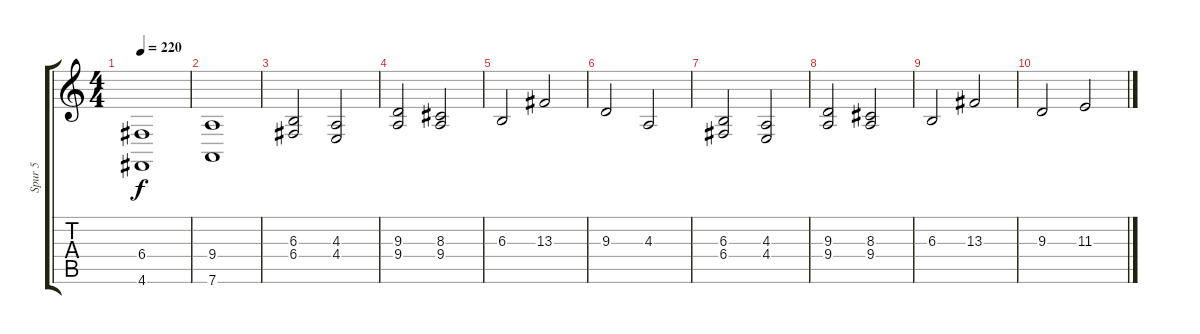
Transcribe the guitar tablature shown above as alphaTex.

\track ("Spur 5" "Spur 5") {instrument choiraahs}
\staff {score tabs}
\tuning (D4 A3 F3 C3 G2 D2) {hide}
\ts (4 4)
\tempo 220
\clef g2
\ks c
(6.4 4.6).1{dy f} |
(9.4 7.6).1 |
(6.3 6.4).2 (4.3 4.4).2 |
(9.3 9.4).2 (8.3 9.4).2 |
6.3.2 13.3.2 |
9.3.2 4.3.2 |
(6.3 6.4).2 (4.3 4.4).2 |
(9.3 9.4).2 (8.3 9.4).2 |
6.3.2 13.3.2 |
9.3.2 11.3.2
